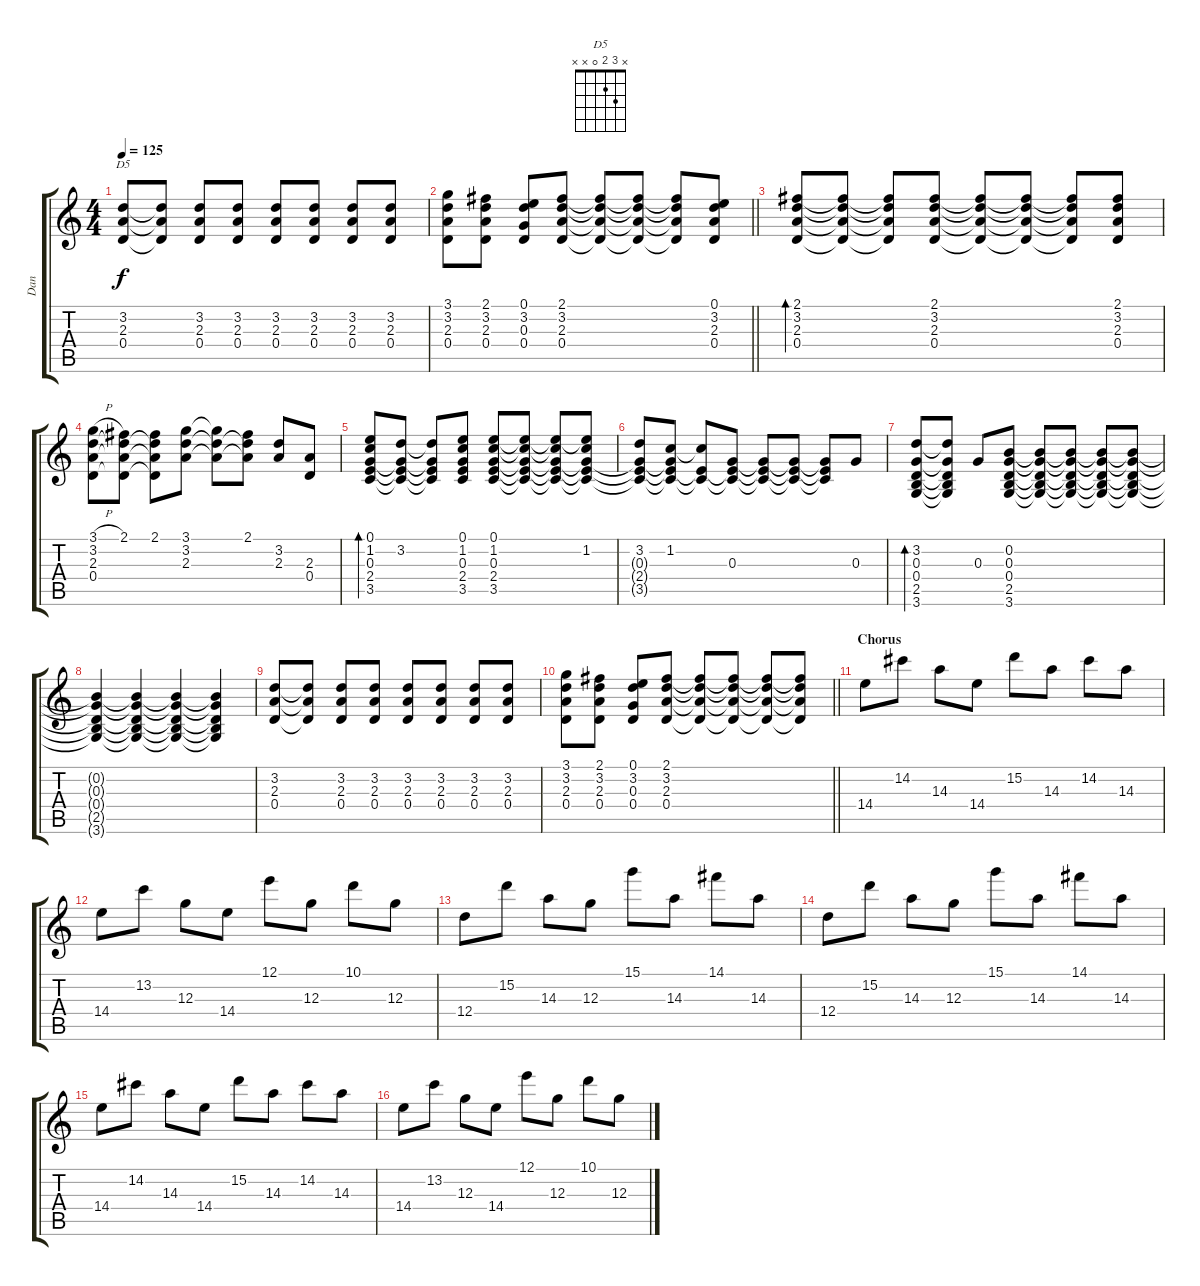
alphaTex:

\track ("Dan" "Dan") {instrument distortionguitar}
\staff {score tabs}
\tuning (E4 B3 G3 D3 A2 E2) {hide}
\chord ("D5" x 3 2 0 x x)
\ts (4 4)
\tempo 125
\clef g2
\ks c
(3.2 2.3 0.4).8{ch "D5" dy f} (3.2{t} 2.3{t} 0.4{t}).8 (3.2 2.3 0.4).8 (3.2 2.3 0.4).8 (3.2 2.3 0.4).8 (3.2 2.3 0.4).8 (3.2 2.3 0.4).8 (3.2 2.3 0.4).8 |
\barLineRight lightlight
(3.1 3.2 2.3 0.4).8 (2.1 3.2 2.3 0.4).8 (0.1 3.2 0.3 0.4).8 (2.1 3.2 2.3 0.4).8 (2.1{t} 3.2{t} 2.3{t} 0.4{t}).8 (2.1{t} 3.2{t} 2.3{t} 0.4{t}).8 (2.1{t} 3.2{t} 2.3{t} 0.4{t}).8 (0.1 3.2 2.3 0.4).8 |
(2.1 3.2 2.3 0.4).8{bd 60} (2.1{t} 3.2{t} 2.3{t} 0.4{t}).8 (2.1{t} 3.2{t} 2.3{t} 0.4{t}).8 (2.1 3.2 2.3 0.4).8 (2.1{t} 3.2{t} 2.3{t} 0.4{t}).8 (2.1{t} 3.2{t} 2.3{t} 0.4{t}).8 (2.1{t} 3.2{t} 2.3{t} 0.4{t}).8 (2.1 3.2 2.3 0.4).8 |
(3.1{h} 3.2 2.3 0.4).8 (2.1 3.2{t} 2.3{t} 0.4{t}).8 (2.1 3.2{t} 2.3{t} 0.4{t}).8 (3.1 3.2 2.3).8 (3.1{t} 3.2{t} 2.3{t}).8 (2.1 3.2{t} 2.3{t}).8 (3.2 2.3).8 (2.3 0.4).8 |
(0.1 1.2 0.3 2.4 3.5).8{bd 60} (3.2 0.3{t} 2.4{t} 3.5{t}).8 (3.2{t} 0.3{t} 2.4{t} 3.5{t}).8 (0.1 1.2 0.3 2.4 3.5).8 (0.1 1.2 0.3 2.4 3.5).8 (0.1{t} 1.2{t} 0.3{t} 2.4{t} 3.5{t}).8 (0.1{t} 1.2{t} 0.3{t} 2.4{t} 3.5{t}).8 (0.1{t} 1.2 0.3{t} 2.4{t} 3.5{t}).8 |
(3.2 0.3{t} 2.4{t} 3.5{t}).8 (1.2 0.3{t} 2.4{t} 3.5{t}).8 (1.2{t} 2.4{t} 3.5{t}).8 (0.3 2.4{t} 3.5{t}).8 (0.3{t} 2.4{t} 3.5{t}).8 (0.3{t} 2.4{t} 3.5{t}).8 (0.3{t} 2.4{t} 3.5{t}).8 0.3.8 |
(3.2 0.3 0.4 2.5 3.6).8{bd 60} (3.2{t} 0.3{t} 0.4{t} 2.5{t} 3.6{t}).8 0.3.8 (0.2 0.3 0.4 2.5 3.6).8 (0.2{t} 0.3{t} 0.4{t} 2.5{t} 3.6{t}).8 (0.2{t} 0.3{t} 0.4{t} 2.5{t} 3.6{t}).8 (0.2{t} 0.3{t} 0.4{t} 2.5{t} 3.6{t}).8 (0.2{t} 0.3{t} 0.4{t} 2.5{t} 3.6{t}).8 |
(0.2{t} 0.3{t} 0.4{t} 2.5{t} 3.6{t}).4 (0.2{t} 0.3{t} 0.4{t} 2.5{t} 3.6{t}).4 (0.2{t} 0.3{t} 0.4{t} 2.5{t} 3.6{t}).4 (0.2{t} 0.3{t} 0.4{t} 2.5{t} 3.6{t}).4 |
(3.2 2.3 0.4).8 (3.2{t} 2.3{t} 0.4{t}).8 (3.2 2.3 0.4).8 (3.2 2.3 0.4).8 (3.2 2.3 0.4).8 (3.2 2.3 0.4).8 (3.2 2.3 0.4).8 (3.2 2.3 0.4).8 |
\barLineRight lightlight
(3.1 3.2 2.3 0.4).8 (2.1 3.2 2.3 0.4).8 (0.1 3.2 0.3 0.4).8 (2.1 3.2 2.3 0.4).8 (2.1{t} 3.2{t} 2.3{t} 0.4{t}).8 (2.1{t} 3.2{t} 2.3{t} 0.4{t}).8 (2.1{t} 3.2{t} 2.3{t} 0.4{t}).8 (2.1{t} 3.2{t} 2.3{t} 0.4{t}).8 |
\section ("" "Chorus")
14.4.8 14.2.8 14.3.8 14.4.8 15.2.8 14.3.8 14.2.8 14.3.8 |
14.4.8 13.2.8 12.3.8 14.4.8 12.1.8 12.3.8 10.1.8 12.3.8 |
12.4.8 15.2.8 14.3.8 12.3.8 15.1.8 14.3.8 14.1.8 14.3.8 |
12.4.8 15.2.8 14.3.8 12.3.8 15.1.8 14.3.8 14.1.8 14.3.8 |
14.4.8 14.2.8 14.3.8 14.4.8 15.2.8 14.3.8 14.2.8 14.3.8 |
14.4.8 13.2.8 12.3.8 14.4.8 12.1.8 12.3.8 10.1.8 12.3{ss}.8
